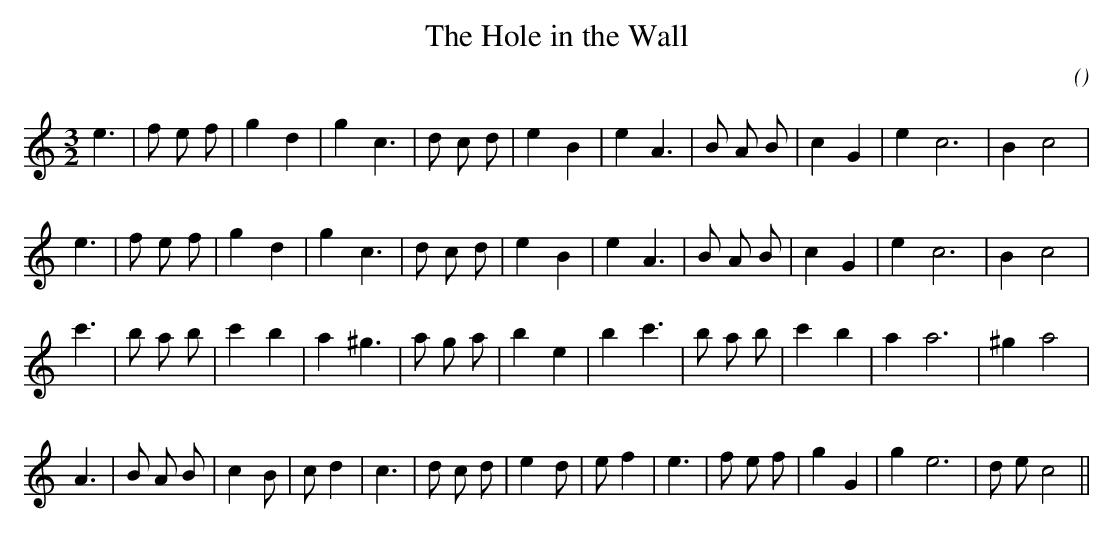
X:1
T: The Hole in the Wall
C:
O:
M:3/2
K:C
K:C
M:3/2
L:1/16
e6 |f2 e2 f2 |g4 d4 |g4 c6 |d2 c2 d2 |e4 B4 |e4 A6 |B2 A2 B2 |c4 G4 |e4 c12 |B4 c8 |
e6 |f2 e2 f2 |g4 d4 |g4 c6 |d2 c2 d2 |e4 B4 |e4 A6 |B2 A2 B2 |c4 G4 |e4 c12 |B4 c8 |
c'6 |b2 a2 b2 |c'4 b4 |a4 ^g6 |a2 g2 a2 |b4 e4 |b4 c'6 |b2 a2 b2 |c'4 b4 |a4 a12 |^g4 a8 |
A6 |B2 A2 B2 |c4 B2 |c2 d4 |c6 |d2 c2 d2 |e4 d2 |e2 f4 |e6 |f2 e2 f2 |g4 G4 |g4 e12 |d2 e2 c8 ||
